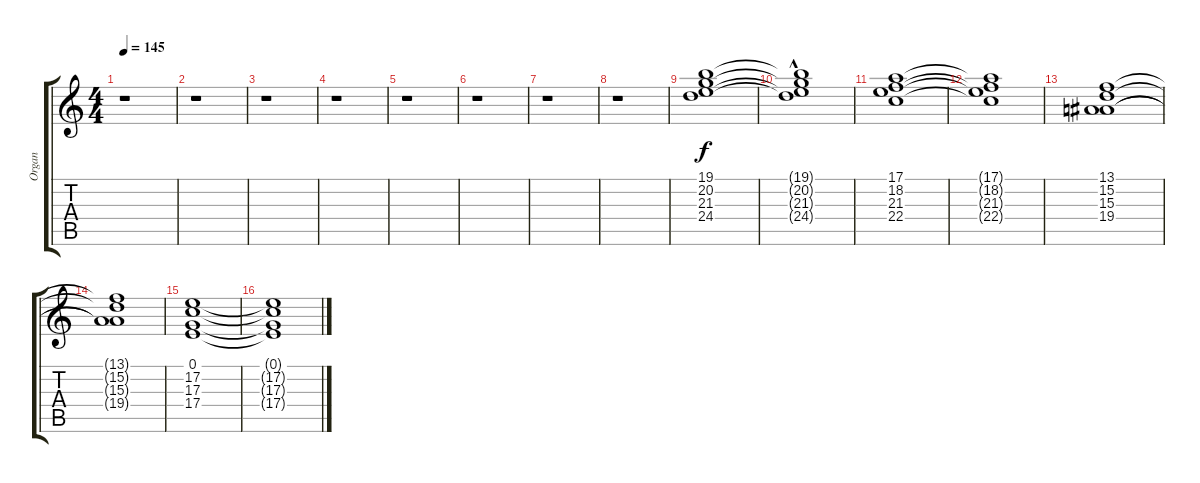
\track ("Organ" "Organ") {instrument drawbarorgan}
\staff {score tabs}
\tuning (E4 B3 G3 D3 A2 E2) {hide}
\ts (4 4)
\tempo 145
\clef g2
\ks c
r.1{dy f} |
r.1 |
r.1 |
r.1 |
r.1 |
r.1 |
r.1 |
r.1 |
(19.1 20.2 21.3 24.4).1 |
(19.1{t} 20.2{hac t} 21.3{t} 24.4{t}).1 |
(17.1 18.2 21.3 22.4).1 |
(17.1{t} 18.2{t} 21.3{t} 22.4{t}).1 |
(13.1 15.2 15.3 19.4).1 |
(13.1{t} 15.2{t} 15.3{t} 19.4{t}).1 |
(0.1 17.2 17.3 17.4).1 |
(0.1{t} 17.2{t} 17.3{t} 17.4{t}).1
